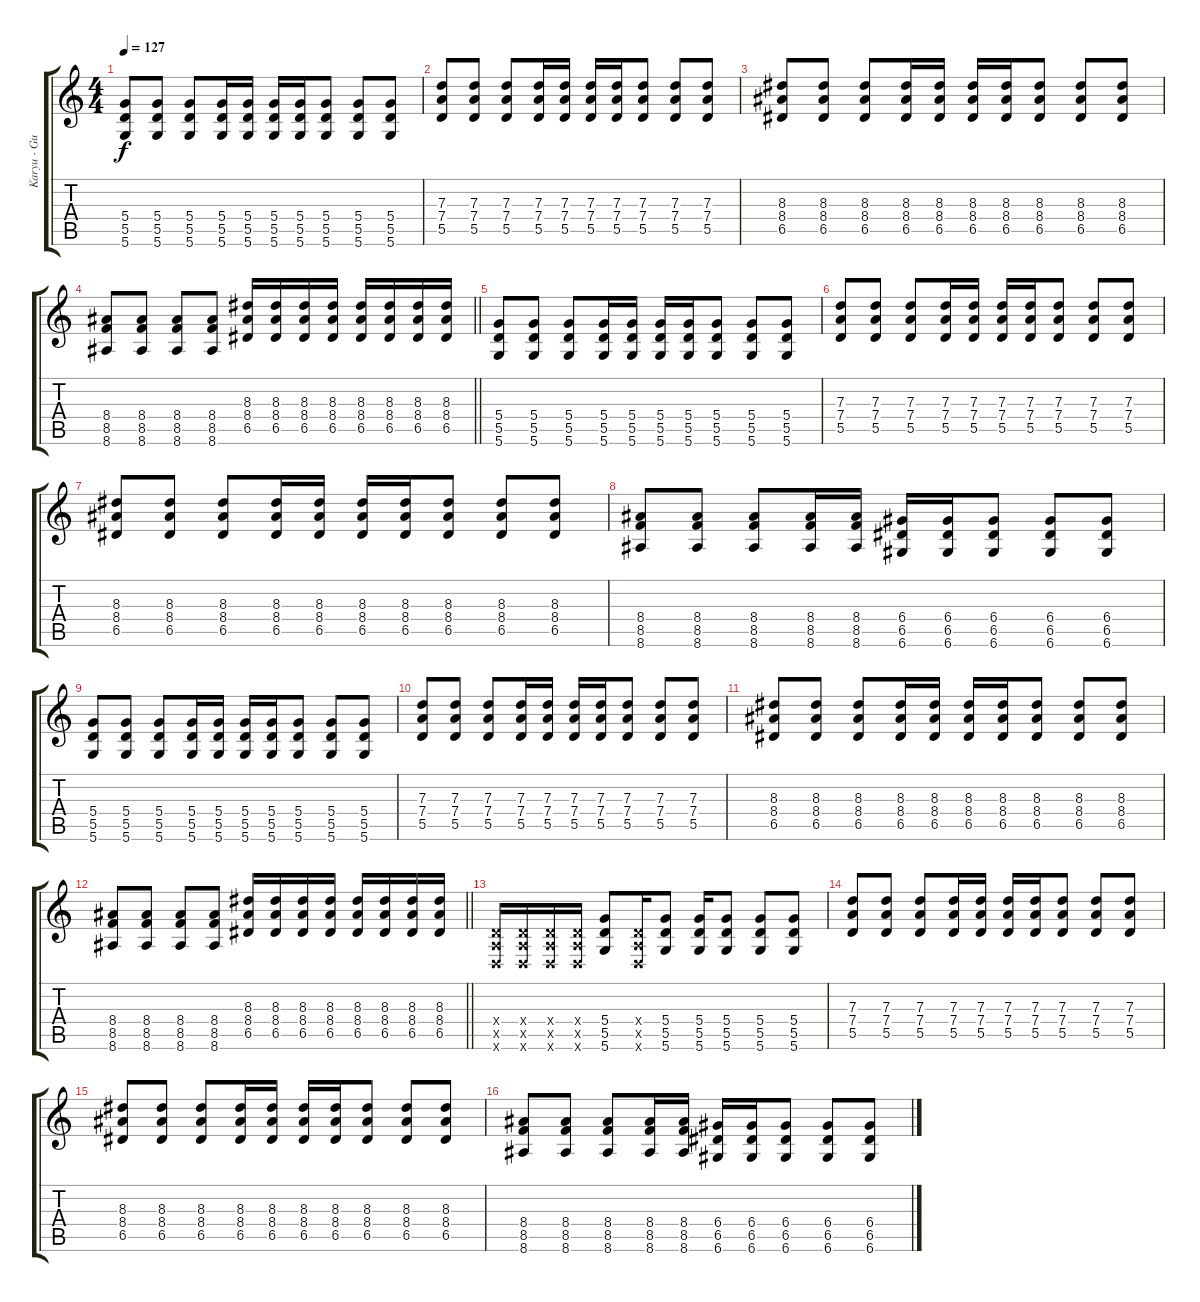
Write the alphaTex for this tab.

\track ("Karyu - Guitar 2" "Karyu - Gu") {instrument distortionguitar}
\staff {score tabs}
\tuning (E4 B3 G3 D3 A2 D2) {hide}
\ts (4 4)
\tempo 127
\clef g2
\ks c
(5.4 5.5 5.6).8{dy f} (5.4 5.5 5.6).8 (5.4 5.5 5.6).8 (5.4 5.5 5.6).16 (5.4 5.5 5.6).16 (5.4 5.5 5.6).16 (5.4 5.5 5.6).16 (5.4 5.5 5.6).8 (5.4 5.5 5.6).8 (5.4 5.5 5.6).8 |
(7.3 7.4 5.5).8 (7.3 7.4 5.5).8 (7.3 7.4 5.5).8 (7.3 7.4 5.5).16 (7.3 7.4 5.5).16 (7.3 7.4 5.5).16 (7.3 7.4 5.5).16 (7.3 7.4 5.5).8 (7.3 7.4 5.5).8 (7.3 7.4 5.5).8 |
(8.3 8.4 6.5).8 (8.3 8.4 6.5).8 (8.3 8.4 6.5).8 (8.3 8.4 6.5).16 (8.3 8.4 6.5).16 (8.3 8.4 6.5).16 (8.3 8.4 6.5).16 (8.3 8.4 6.5).8 (8.3 8.4 6.5).8 (8.3 8.4 6.5).8 |
\barLineRight lightlight
(8.4 8.5 8.6).8 (8.4 8.5 8.6).8 (8.4 8.5 8.6).8 (8.4 8.5 8.6).8 (8.3 8.4 6.5).16 (8.3 8.4 6.5).16 (8.3 8.4 6.5).16 (8.3 8.4 6.5).16 (8.3 8.4 6.5).16 (8.3 8.4 6.5).16 (8.3 8.4 6.5).16 (8.3 8.4 6.5).16 |
\section ("" "")
(5.4 5.5 5.6).8 (5.4 5.5 5.6).8 (5.4 5.5 5.6).8 (5.4 5.5 5.6).16 (5.4 5.5 5.6).16 (5.4 5.5 5.6).16 (5.4 5.5 5.6).16 (5.4 5.5 5.6).8 (5.4 5.5 5.6).8 (5.4 5.5 5.6).8 |
(7.3 7.4 5.5).8 (7.3 7.4 5.5).8 (7.3 7.4 5.5).8 (7.3 7.4 5.5).16 (7.3 7.4 5.5).16 (7.3 7.4 5.5).16 (7.3 7.4 5.5).16 (7.3 7.4 5.5).8 (7.3 7.4 5.5).8 (7.3 7.4 5.5).8 |
(8.3 8.4 6.5).8 (8.3 8.4 6.5).8 (8.3 8.4 6.5).8 (8.3 8.4 6.5).16 (8.3 8.4 6.5).16 (8.3 8.4 6.5).16 (8.3 8.4 6.5).16 (8.3 8.4 6.5).8 (8.3 8.4 6.5).8 (8.3 8.4 6.5).8 |
(8.4 8.5 8.6).8 (8.4 8.5 8.6).8 (8.4 8.5 8.6).8 (8.4 8.5 8.6).16 (8.4 8.5 8.6).16 (6.4 6.5 6.6).16 (6.4 6.5 6.6).16 (6.4 6.5 6.6).8 (6.4 6.5 6.6).8 (6.4 6.5 6.6).8 |
(5.4 5.5 5.6).8 (5.4 5.5 5.6).8 (5.4 5.5 5.6).8 (5.4 5.5 5.6).16 (5.4 5.5 5.6).16 (5.4 5.5 5.6).16 (5.4 5.5 5.6).16 (5.4 5.5 5.6).8 (5.4 5.5 5.6).8 (5.4 5.5 5.6).8 |
(7.3 7.4 5.5).8 (7.3 7.4 5.5).8 (7.3 7.4 5.5).8 (7.3 7.4 5.5).16 (7.3 7.4 5.5).16 (7.3 7.4 5.5).16 (7.3 7.4 5.5).16 (7.3 7.4 5.5).8 (7.3 7.4 5.5).8 (7.3 7.4 5.5).8 |
(8.3 8.4 6.5).8 (8.3 8.4 6.5).8 (8.3 8.4 6.5).8 (8.3 8.4 6.5).16 (8.3 8.4 6.5).16 (8.3 8.4 6.5).16 (8.3 8.4 6.5).16 (8.3 8.4 6.5).8 (8.3 8.4 6.5).8 (8.3 8.4 6.5).8 |
\barLineRight lightlight
(8.4 8.5 8.6).8 (8.4 8.5 8.6).8 (8.4 8.5 8.6).8 (8.4 8.5 8.6).8 (8.3 8.4 6.5).16 (8.3 8.4 6.5).16 (8.3 8.4 6.5).16 (8.3 8.4 6.5).16 (8.3 8.4 6.5).16 (8.3 8.4 6.5).16 (8.3 8.4 6.5).16 (8.3 8.4 6.5).16 |
\section ("" "")
(0.4{x} 0.5{x} 0.6{x}).16 (0.4{x} 0.5{x} 0.6{x}).16 (0.4{x} 0.5{x} 0.6{x}).16 (0.4{x} 0.5{x} 0.6{x}).16 (5.4 5.5 5.6).8 (0.4{x} 0.5{x} 0.6{x}).16 (5.4 5.5 5.6).8 (5.4 5.5 5.6).16 (5.4 5.5 5.6).8 (5.4 5.5 5.6).8 (5.4 5.5 5.6).8 |
(7.3 7.4 5.5).8 (7.3 7.4 5.5).8 (7.3 7.4 5.5).8 (7.3 7.4 5.5).16 (7.3 7.4 5.5).16 (7.3 7.4 5.5).16 (7.3 7.4 5.5).16 (7.3 7.4 5.5).8 (7.3 7.4 5.5).8 (7.3 7.4 5.5).8 |
(8.3 8.4 6.5).8 (8.3 8.4 6.5).8 (8.3 8.4 6.5).8 (8.3 8.4 6.5).16 (8.3 8.4 6.5).16 (8.3 8.4 6.5).16 (8.3 8.4 6.5).16 (8.3 8.4 6.5).8 (8.3 8.4 6.5).8 (8.3 8.4 6.5).8 |
(8.4 8.5 8.6).8 (8.4 8.5 8.6).8 (8.4 8.5 8.6).8 (8.4 8.5 8.6).16 (8.4 8.5 8.6).16 (6.4 6.5 6.6).16 (6.4 6.5 6.6).16 (6.4 6.5 6.6).8 (6.4 6.5 6.6).8 (6.4 6.5 6.6).8
